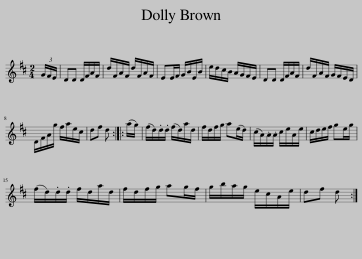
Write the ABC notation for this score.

X:1
L:1/8
M:2/4
I:linebreak $
K:D
V:1 treble
V:1
 (3G/F/E/ | DD D/F/A/F/ | d/F/A/F/ d/F/A/F/ | EE/F/ G/B/E/B/ | e/d/c/B/ A/G/F/E/ | %5
 DD D/F/A/F/ | d/F/A/F/ G/F/E/D/ |$ D/F/A/g/ f/a/e/c/ | df d :: (a/g/) | %10
 (f/d/).d/.d/ (f/d/)a/d/ | f/d/f/g/ a(e/d/) | (c/A/).A/.A/ c/e/A/e/ | c/d/e/f/ ge/g/ |$ (f/d/).d/.d/ f/d/a/d/ | %15
 f/d/f/g/ ag/f/ | g/b/a/g/ e/c/A/e/ | df d :| %18
